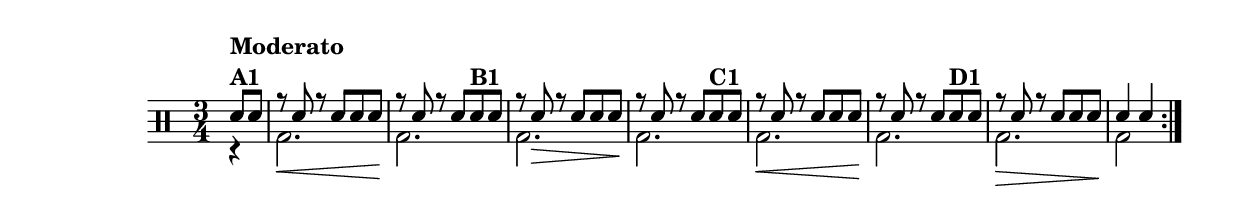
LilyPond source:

%-*- coding: utf-8 -*-

\version "2.16.0"

%\header {title = "variacoes sobre terezinha - variacao 1"}

\drums {
\override Score.BarNumber #'transparent = ##t
\override Staff.TimeSignature #'style = #'()
\time 3/4 
\partial 4*1

\context DrumVoice = "1" { }
\context DrumVoice = "2" {  }

<<
{
\repeat volta 2 {
sn8^\markup {\column {\bold  {Moderato A1}}} sn
r8\< sn r sn sn sn
r8\! sn r sn sn^\markup{\bold {B1}} sn
r8 sn\> r sn sn sn
r8\! sn r sn sn^\markup{\bold {C1}} sn
r8\< sn r sn sn sn
r8\! sn r sn sn^\markup{\bold {D1}} sn
r8\> sn r sn sn sn
sn4\! sn 
}
}

\\
{
r4
bd2.
bd
bd
bd
bd
bd
bd
bd2
}
>>
}

